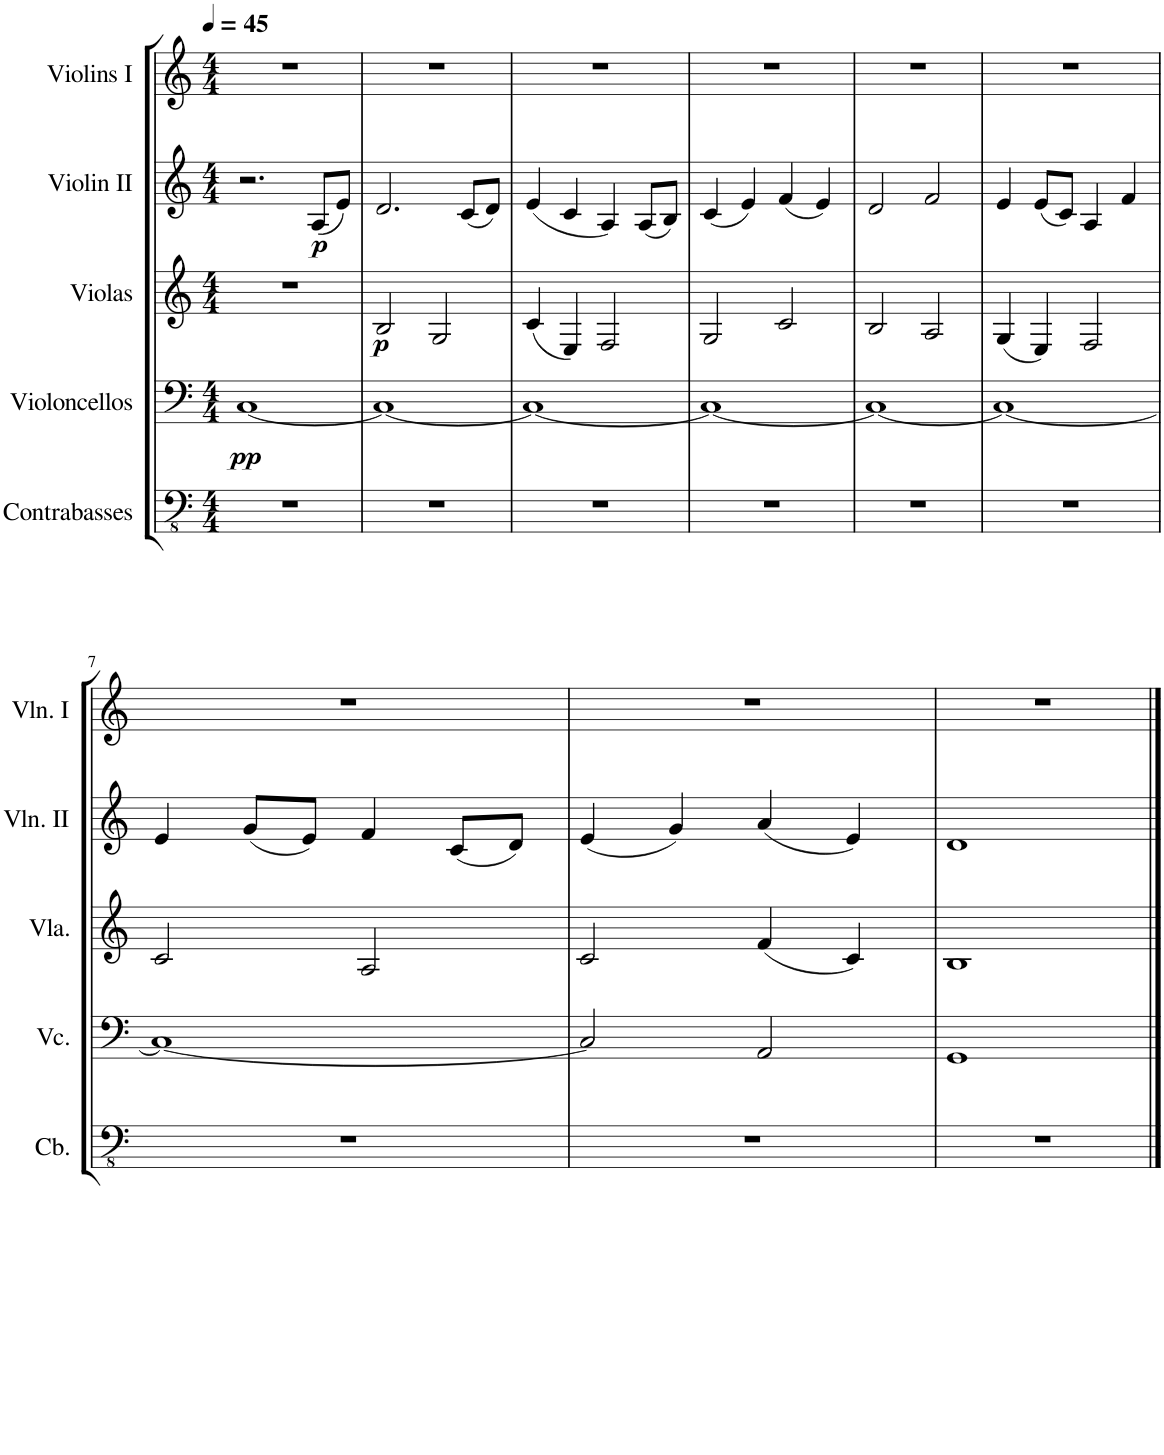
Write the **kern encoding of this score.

**kern	**kern	**dynam	**kern	**dynam	**kern	**dynam	**kern
*part5	*part4	*part4	*part3	*part3	*part2	*part2	*part1
*staff5	*staff4	*staff4	*staff3	*staff3	*staff2	*staff2	*staff1
*I"Contrabasses	*I"Violoncellos	*	*I"Violas	*	*I"Violin II	*	*I"Violins I
*I'Cb.	*I'Vc.	*	*I'Vla.	*	*I'Vln. II	*	*I'Vln. I
*clefFv4	*clefF4	*	*clefG2	*	*clefG2	*	*clefG2
*k[]	*k[]	*	*k[]	*	*k[]	*	*k[]
*M4/4	*M4/4	*	*M4/4	*	*M4/4	*	*M4/4
*MM45	*MM45	*	*MM45	*	*MM45	*	*MM45
=1	=1	=1	=1	=1	=1	=1	=1
!	!	!LO:DY:b	!	!	!	!	!
1r	[1C	pp	1r	.	2.r	.	1r
!	!	!	!	!	!	!LO:DY:b	!
.	.	.	.	.	(8A/L	p	.
.	.	.	.	.	8e/J)	.	.
=2	=2	=2	=2	=2	=2	=2	=2
!	!	!	!	!LO:DY:b	!	!	!
1r	1C_	.	2B/	p	2.d/	.	1r
.	.	.	2G/	.	.	.	.
.	.	.	.	.	(8c/L	.	.
.	.	.	.	.	8d/J)	.	.
=3	=3	=3	=3	=3	=3	=3	=3
1r	1C_	.	(4c/	.	(4e/	.	1r
.	.	.	4E/)	.	4c/	.	.
.	.	.	2F/	.	4A/)	.	.
.	.	.	.	.	(8A/L	.	.
.	.	.	.	.	8B/J)	.	.
=4	=4	=4	=4	=4	=4	=4	=4
1r	1C_	.	2G/	.	(4c/	.	1r
.	.	.	.	.	4e/)	.	.
.	.	.	2c/	.	(4f/	.	.
.	.	.	.	.	4e/)	.	.
=5	=5	=5	=5	=5	=5	=5	=5
1r	1C_	.	2B/	.	2d/	.	1r
.	.	.	2A/	.	2f/	.	.
=6	=6	=6	=6	=6	=6	=6	=6
1r	1C_	.	(4G/	.	4e/	.	1r
.	.	.	4E/)	.	(8e/L	.	.
.	.	.	.	.	8c/J)	.	.
.	.	.	2F/	.	4A/	.	.
.	.	.	.	.	4f/	.	.
!!LO:LB:g=z
=7	=7	=7	=7	=7	=7	=7	=7
1r	1C_	.	2c/	.	4e/	.	1r
.	.	.	.	.	(8g/L	.	.
.	.	.	.	.	8e/J)	.	.
.	.	.	2A/	.	4f/	.	.
.	.	.	.	.	(8c/L	.	.
.	.	.	.	.	8d/J)	.	.
=8	=8	=8	=8	=8	=8	=8	=8
*k[]	*k[]	*	*k[]	*	*k[]	*	*k[]
1r	2C/]	.	2c/	.	(4e/	.	1r
.	.	.	.	.	4g/)	.	.
.	2AA/	.	(4f/	.	(4a/	.	.
.	.	.	4c/)	.	4e/)	.	.
=9	=9	=9	=9	=9	=9	=9	=9
1r	1GG	.	1B	.	1d	.	1r
==	==	==	==	==	==	==	==
*-	*-	*-	*-	*-	*-	*-	*-
